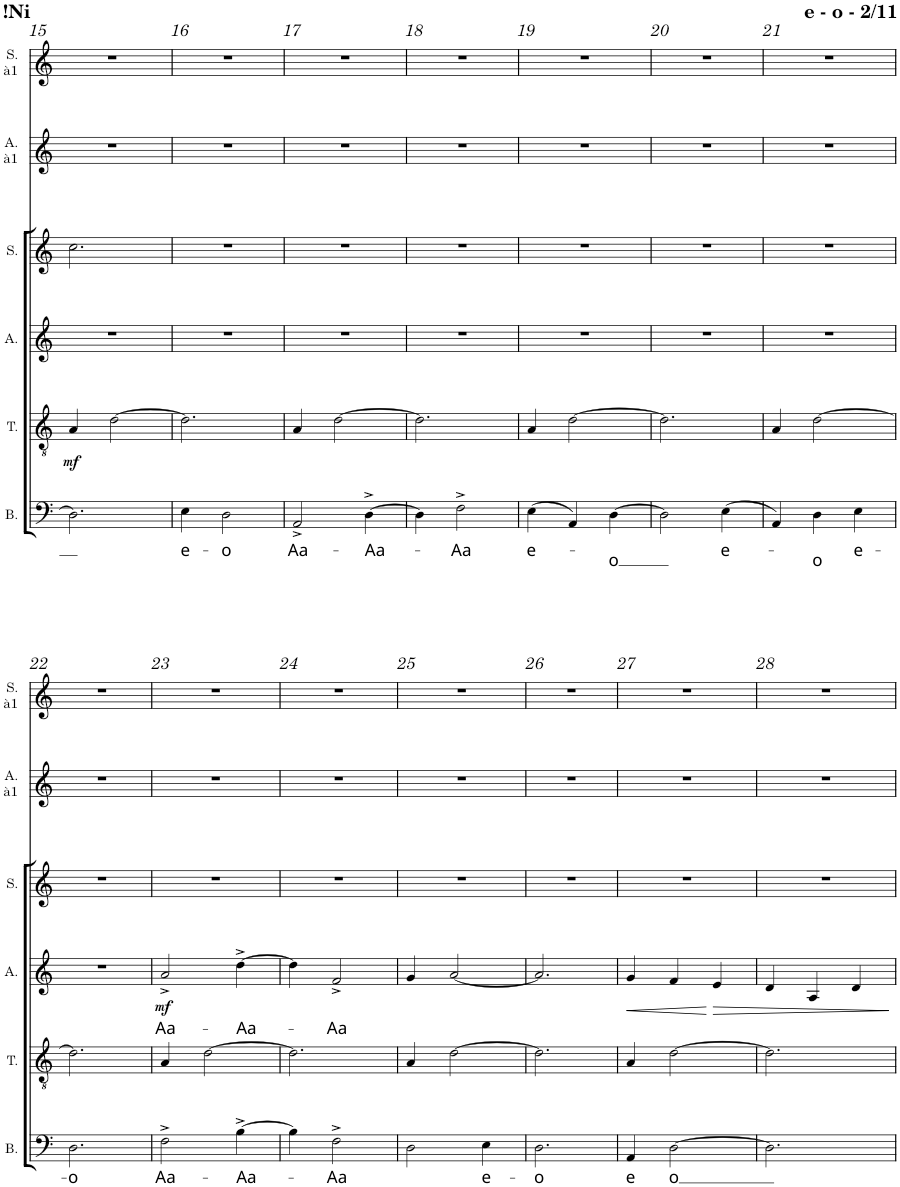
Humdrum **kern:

**kern	**text	**kern	**dynam	**kern	**text	**dynam	**kern	**kern	**kern
*part6	*part6	*part5	*part5	*part4	*part4	*part4	*part3	*part2	*part1
*staff6	*staff6	*staff5	*staff5	*staff4	*staff4	*staff4	*staff3	*staff2	*staff1
*I"Bass	*	*I"Tenor	*	*I"Alto	*	*	*I"Soprano	*I"Alto S	*I"Soprano S
*I'B.	*	*I'T.	*	*I'A.	*	*	*I'S.	*I'A. à1	*I'S. à1
!!LO:PB:g=z
*clefF4	*	*clefGv2	*	*clefG2	*	*	*clefG2	*clefG2	*clefG2
*k[]	*	*k[]	*	*k[]	*	*	*k[]	*k[]	*k[]
*M3/4	*	*M3/4	*	*M3/4	*	*	*M3/4	*M3/4	*M3/4
=15	=15	=15	=15	=15	=15	=15	=15	=15	=15
!	!	!	!LO:DY:b	!	!	!	!	!	!
2.D\]	.	4A/	mf	2.r	.	.	2.cc\	2.r	2.r
.	.	[2d\	.	.	.	.	.	.	.
=16	=16	=16	=16	=16	=16	=16	=16	=16	=16
!	!LO:LY:b	!	!	!	!	!	!	!	!
4E\	e-	2.d\]	.	2.r	.	.	2.r	2.r	2.r
!	!LO:LY:b	!	!	!	!	!	!	!	!
2D\	-o	.	.	.	.	.	.	.	.
=17	=17	=17	=17	=17	=17	=17	=17	=17	=17
!	!LO:LY:b	!	!	!	!	!	!	!	!
2AA^/	Aa-	4A/	.	2.r	.	.	2.r	2.r	2.r
.	.	[2d\	.	.	.	.	.	.	.
!	!LO:LY:b	!	!	!	!	!	!	!	!
[4D^\	-Aa-	.	.	.	.	.	.	.	.
=18	=18	=18	=18	=18	=18	=18	=18	=18	=18
4D\]	.	2.d\]	.	2.r	.	.	2.r	2.r	2.r
!	!LO:LY:b	!	!	!	!	!	!	!	!
2F^\	-Aa	.	.	.	.	.	.	.	.
=19	=19	=19	=19	=19	=19	=19	=19	=19	=19
!	!LO:LY:b	!	!	!	!	!	!	!	!
(4E\	e-	4A/	.	2.r	.	.	2.r	2.r	2.r
4AA/)	.	[2d\	.	.	.	.	.	.	.
!	!LO:LY:b	!	!	!	!	!	!	!	!
[4D\	-o	.	.	.	.	.	.	.	.
=20	=20	=20	=20	=20	=20	=20	=20	=20	=20
2D\]	.	2.d\]	.	2.r	.	.	2.r	2.r	2.r
!	!LO:LY:b	!	!	!	!	!	!	!	!
(4E\	e-	.	.	.	.	.	.	.	.
=21	=21	=21	=21	=21	=21	=21	=21	=21	=21
4AA/)	.	4A/	.	2.r	.	.	2.r	2.r	2.r
!	!LO:LY:b	!	!	!	!	!	!	!	!
4D\	-o	[2d\	.	.	.	.	.	.	.
!	!LO:LY:b	!	!	!	!	!	!	!	!
4E\	e-	.	.	.	.	.	.	.	.
!!LO:LB:g=z
=22	=22	=22	=22	=22	=22	=22	=22	=22	=22
!	!LO:LY:b	!	!	!	!	!	!	!	!
2.D\	-o	2.d\]	.	2.r	.	.	2.r	2.r	2.r
=23	=23	=23	=23	=23	=23	=23	=23	=23	=23
!	!LO:LY:b	!	!	!	!LO:LY:b	!LO:DY:b	!	!	!
2F^\	Aa-	4A/	.	2a^/	Aa-	mf	2.r	2.r	2.r
.	.	[2d\	.	.	.	.	.	.	.
!	!LO:LY:b	!	!	!	!LO:LY:b	!	!	!	!
[4B^\	-Aa-	.	.	[4dd^\	-Aa-	.	.	.	.
=24	=24	=24	=24	=24	=24	=24	=24	=24	=24
4B\]	.	2.d\]	.	4dd\]	.	.	2.r	2.r	2.r
!	!LO:LY:b	!	!	!	!LO:LY:b	!	!	!	!
2F^\	-Aa	.	.	2f^/	-Aa	.	.	.	.
=25	=25	=25	=25	=25	=25	=25	=25	=25	=25
2D\	.	4A/	.	4g/	.	.	2.r	2.r	2.r
.	.	[2d\	.	[2a/	.	.	.	.	.
!	!LO:LY:b	!	!	!	!	!	!	!	!
4E\	e-	.	.	.	.	.	.	.	.
=26	=26	=26	=26	=26	=26	=26	=26	=26	=26
!	!LO:LY:b	!	!	!	!	!	!	!	!
2.D\	-o	2.d\]	.	2.a/]	.	.	2.r	2.r	2.r
=27	=27	=27	=27	=27	=27	=27	=27	=27	=27
!	!LO:LY:b	!	!	!	!	!LO:HP:b	!	!	!
4AA/	e	4A/	.	4g/	.	<	2.r	2.r	2.r
!	!LO:LY:b	!	!	!	!	!	!	!	!
[2D\	-o	[2d\	.	4f/	.	.	.	.	.
!	!	!	!	!	!	!LO:HP:n=1:b	!	!	!
.	.	.	.	4e/	.	[ >	.	.	.
=28	=28	=28	=28	=28	=28	=28	=28	=28	=28
2.D\]	.	2.d\]	.	4d/	.	.	2.r	2.r	2.r
.	.	.	.	4A/	.	.	.	.	.
.	.	.	.	4d/	.	.	.	.	.
.	.	.	.	.	.	]	.	.	.
=	=	=	=	=	=	=	=	=	=
*-	*-	*-	*-	*-	*-	*-	*-	*-	*-
